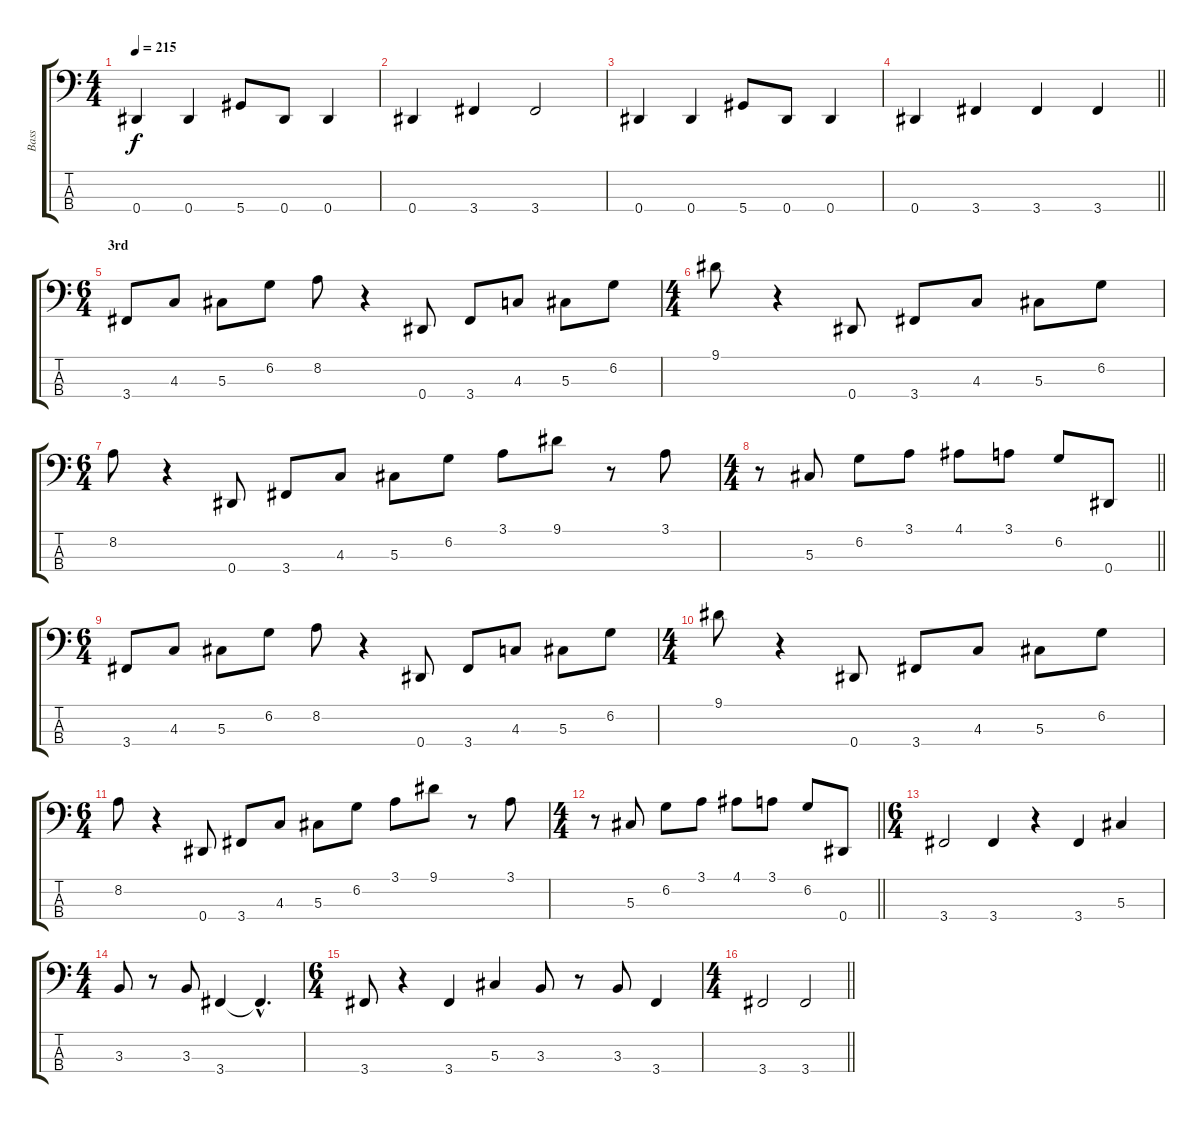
\track ("Bass" "Bass") {instrument electricbasspick}
\staff {score tabs}
\tuning (Gb2 Db2 Ab1 Eb1) {hide}
\ts (4 4)
\tempo 215
\clef f4
\ks c
0.4.4{dy f} 0.4.4 5.4.8 0.4.8 0.4.4 |
0.4.4 3.4.4 3.4.2 |
0.4.4 0.4.4 5.4.8 0.4.8 0.4.4 |
\barLineRight lightlight
0.4.4 3.4.4 3.4.4 3.4.4 |
\ts (6 4)
\section ("" "3rd")
3.4.8 4.3.8 5.3.8 6.2.8 8.2.8 r.4 0.4.8 3.4.8 4.3.8 5.3.8 6.2.8 |
\ts (4 4)
9.1.8 r.4 0.4.8 3.4.8 4.3.8 5.3.8 6.2.8 |
\ts (6 4)
8.2.8 r.4 0.4.8 3.4.8 4.3.8 5.3.8 6.2.8 3.1.8 9.1.8 r.8 3.1.8 |
\ts (4 4)
\barLineRight lightlight
r.8 5.3.8 6.2.8 3.1.8 4.1.8 3.1.8 6.2.8 0.4.8 |
\ts (6 4)
3.4.8 4.3.8 5.3.8 6.2.8 8.2.8 r.4 0.4.8 3.4.8 4.3.8 5.3.8 6.2.8 |
\ts (4 4)
9.1.8 r.4 0.4.8 3.4.8 4.3.8 5.3.8 6.2.8 |
\ts (6 4)
8.2.8 r.4 0.4.8 3.4.8 4.3.8 5.3.8 6.2.8 3.1.8 9.1.8 r.8 3.1.8 |
\ts (4 4)
\barLineRight lightlight
r.8 5.3.8 6.2.8 3.1.8 4.1.8 3.1.8 6.2.8 0.4.8 |
\ts (6 4)
3.4.2 3.4.4 r.4 3.4.4 5.3.4 |
\ts (4 4)
3.3.8 r.8 3.3.8 3.4.4 3.4{hac t}.4{d} |
\ts (6 4)
3.4.8 r.4 3.4.4 5.3.4 3.3.8 r.8 3.3.8 3.4.4 |
\ts (4 4)
\barLineRight lightlight
3.4.2 3.4.2
